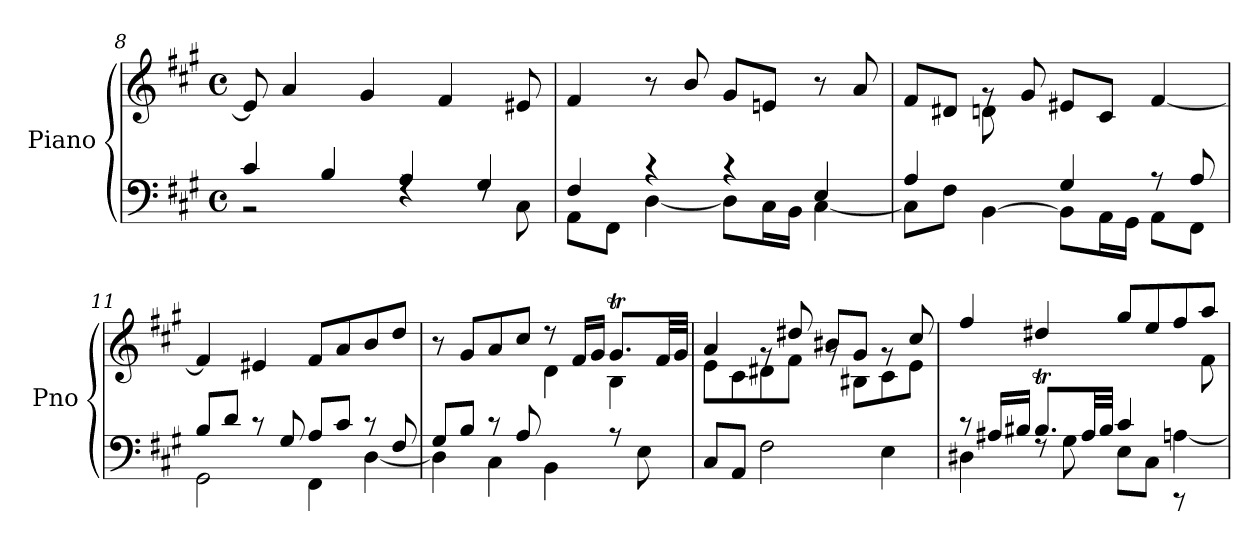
**kern	**kern
*part1	*part1
*staff2	*staff1
*I"Piano	*
*I'Pno	*
*clefF4	*clefG2
*k[f#c#g#]	*k[f#c#g#]
*M4/4	*M4/4
*met(c)	*met(c)
=8	=8
*^	*
4c#/	2r	8e/]
.	.	4a/
4B/	.	.
.	.	4g#/
4A/	4rF	.
.	.	4f#/
4G#/	8rF	.
.	8C#\	8e#X/
=9	=9	=9
4F#/	8AA\L	4f#/
.	8FF#\J	.
4r	[4D\	8r
.	.	8b/
4r	8D\L]	8g#/L
.	16C#\L	8en/J
.	16BB\JJ	.
4E/	[4C#\	8r
.	.	8a/
!!LO:LB:g=z
=10	=10	=10
*	*^	*^
4.ryy	4A/	8C#\L]	8f#/L	4ryy
.	.	8F#\J	8d#X/J	.
.	4ryy	[4BB\	8rg	8dn\L
8B/J	.	.	8g#/	2ryy
2ryy	4G#/	8BB\L]	8e#X/L	.
.	.	16AA\L	8c#/J	.
.	.	16GG#\JJ	.	.
.	8r	8AA\L	[4f#/	.
.	8A/	8FF#\J	.	8ryy
*	*v	*v	*	*
*	*	*v	*v
=11	=11	=11
8B/L	2GG#\	4f#/]
8d/J	.	.
8r	.	4e#X/
8G#/	.	.
8A/L	4FF#\	8f#/L
8c#/J	.	8a/
8r	[4D\	8b/
8F#/	.	8dd/J
=12	=12	=12
*	*	*^
8G#/L	4D\]	8r	2ryy
8B/J	.	8g#/L	.
8r	4C#\	8a/	.
8A/	.	8cc#/J	.
2ryy	4BB\	8rdd	4d\
.	.	16f#/LL	.
.	.	16g#/JJ	.
.	8rA	8.g#t/L	4B\
.	8E\	.	.
.	.	32f#/LL	.
.	.	32g#/JJJ	.
*v	*v	*	*
=13	=13	=13
8C#/L	4a/	8e\L
8AA/J	.	8c#\
2F#\	8rg	8d#X\
.	8dd#X/	8f#\J
.	8b#X/L	8rg
.	8g#/J	8B#X\L
4E\	8rg	8c#\
.	8cc#/	8e\J
!!LO:LB:g=z	!!
=14	=14	=14
*^	*	*
8r	4D#X\	4ff#/	2..ryy
16A#X/LL	.	.	.
16B#X/JJ	.	.	.
8.B#t/L	8rF	4dd#X/	.
.	8G#\	.	.
32A#/LL	.	.	.
32B#/JJJ	.	.	.
4c#/	8E\L	8gg#/L	.
.	8C#\J	8ee/	.
8rCC	[4An\	8ff#/	.
8ryy	.	8aa/J	8f#\
*v	*v	*	*
*	*v	*v
=	=
*-	*-
